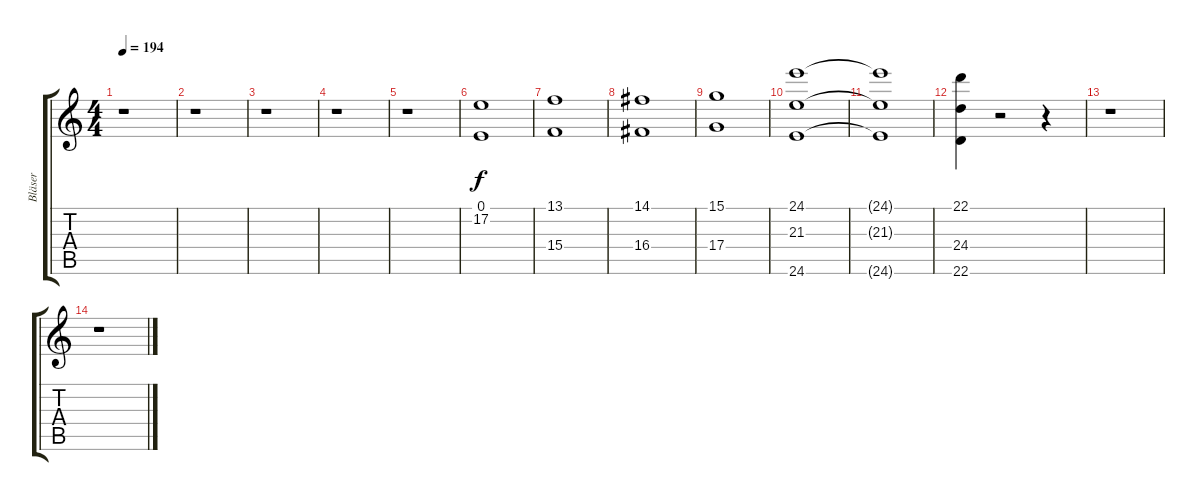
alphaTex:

\track ("Bläser" "Bläser") {instrument trombone}
\staff {score tabs}
\tuning (E4 B3 G3 D3 A2 E2) {hide}
\ts (4 4)
\tempo 194
\clef g2
\ks c
r.1{dy f} |
r.1 |
r.1 |
r.1 |
r.1 |
(0.1 17.2).1 |
(13.1 15.4).1 |
(14.1 16.4).1 |
(15.1 17.4).1 |
(24.1 21.3 24.6).1 |
(24.1{t} 21.3{t} 24.6{t}).1 |
(22.1 24.4 22.6).4 r.2 r.4 |
r.1 |
r.1
